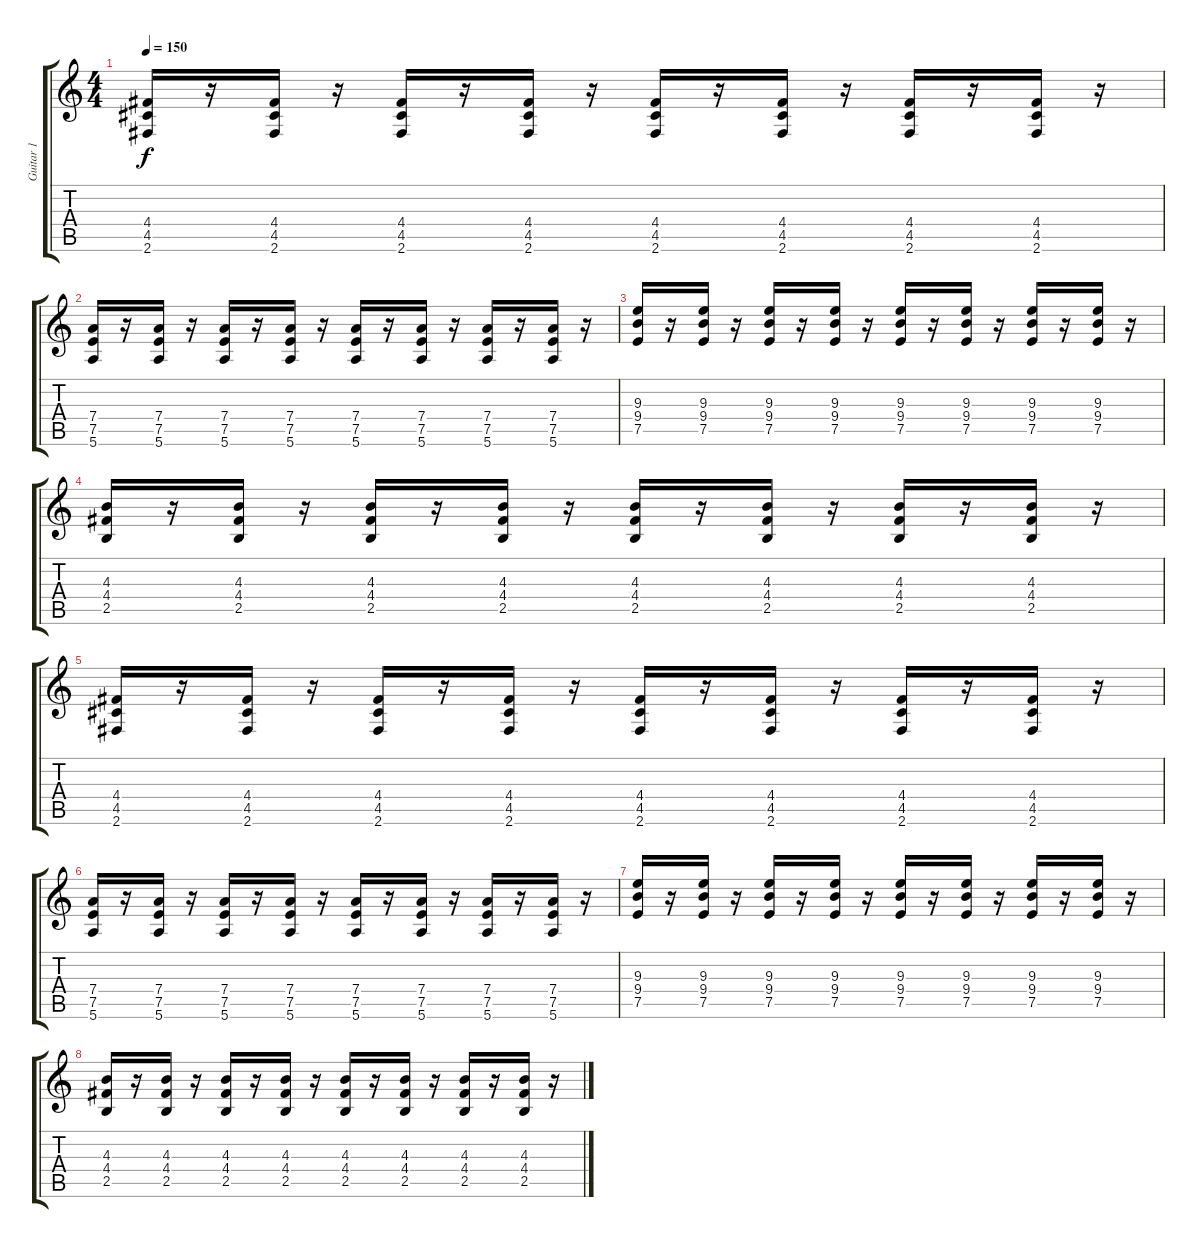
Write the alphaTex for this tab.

\track ("Guitar 1" "Guitar 1") {instrument overdrivenguitar}
\staff {score tabs}
\tuning (E4 B3 G3 D3 A2 E2) {hide}
\ts (4 4)
\tempo 150
\clef g2
\ks c
(4.4 4.5 2.6).16{dy f instrument electricguitarmuted} r.16 (4.4 4.5 2.6).16 r.16 (4.4 4.5 2.6).16{instrument overdrivenguitar} r.16 (4.4 4.5 2.6).16{instrument electricguitarmuted} r.16 (4.4 4.5 2.6).16 r.16 (4.4 4.5 2.6).16{instrument overdrivenguitar} r.16 (4.4 4.5 2.6).16{instrument electricguitarmuted} r.16 (4.4 4.5 2.6).16{instrument overdrivenguitar} r.16 |
(7.4 7.5 5.6).16{instrument electricguitarmuted} r.16 (7.4 7.5 5.6).16 r.16 (7.4 7.5 5.6).16 r.16 (7.4 7.5 5.6).16 r.16 (7.4 7.5 5.6).16{instrument overdrivenguitar} r.16 (7.4 7.5 5.6).16{instrument electricguitarmuted} r.16 (7.4 7.5 5.6).16{instrument overdrivenguitar} r.16 (7.4 7.5 5.6).16 r.16 |
(9.3 9.4 7.5).16{volume 10 instrument electricguitarmuted} r.16 (9.3 9.4 7.5).16 r.16 (9.3 9.4 7.5).16 r.16 (9.3 9.4 7.5).16 r.16 (9.3 9.4 7.5).16 r.16 (9.3 9.4 7.5).16 r.16 (9.3 9.4 7.5).16 r.16 (9.3 9.4 7.5).16{instrument overdrivenguitar} r.16 |
(4.3 4.4 2.5).16{instrument electricguitarmuted} r.16 (4.3 4.4 2.5).16 r.16 (4.3 4.4 2.5).16 r.16 (4.3 4.4 2.5).16 r.16 (4.3 4.4 2.5).16 r.16 (4.3 4.4 2.5).16 r.16 (4.3 4.4 2.5).16{instrument overdrivenguitar} r.16 (4.3 4.4 2.5).16 r.16 |
(4.4 4.5 2.6).16{instrument electricguitarmuted} r.16 (4.4 4.5 2.6).16 r.16 (4.4 4.5 2.6).16 r.16 (4.4 4.5 2.6).16 r.16 (4.4 4.5 2.6).16 r.16 (4.4 4.5 2.6).16 r.16 (4.4 4.5 2.6).16 r.16 (4.4 4.5 2.6).16{instrument overdrivenguitar} r.16 |
(7.4 7.5 5.6).16{instrument electricguitarmuted} r.16 (7.4 7.5 5.6).16 r.16 (7.4 7.5 5.6).16 r.16 (7.4 7.5 5.6).16 r.16 (7.4 7.5 5.6).16 r.16 (7.4 7.5 5.6).16 r.16 (7.4 7.5 5.6).16{instrument overdrivenguitar} r.16 (7.4 7.5 5.6).16 r.16 |
(9.3 9.4 7.5).16{volume 10 instrument electricguitarmuted} r.16 (9.3 9.4 7.5).16 r.16 (9.3 9.4 7.5).16 r.16 (9.3 9.4 7.5).16 r.16 (9.3 9.4 7.5).16 r.16 (9.3 9.4 7.5).16 r.16 (9.3 9.4 7.5).16 r.16 (9.3 9.4 7.5).16{instrument overdrivenguitar} r.16 |
(4.3 4.4 2.5).16{instrument electricguitarmuted} r.16 (4.3 4.4 2.5).16 r.16 (4.3 4.4 2.5).16{instrument overdrivenguitar} r.16 (4.3 4.4 2.5).16{instrument electricguitarmuted} r.16 (4.3 4.4 2.5).16 r.16 (4.3 4.4 2.5).16{instrument overdrivenguitar} r.16 (4.3 4.4 2.5).16 r.16 (4.3 4.4 2.5).16 r.16
